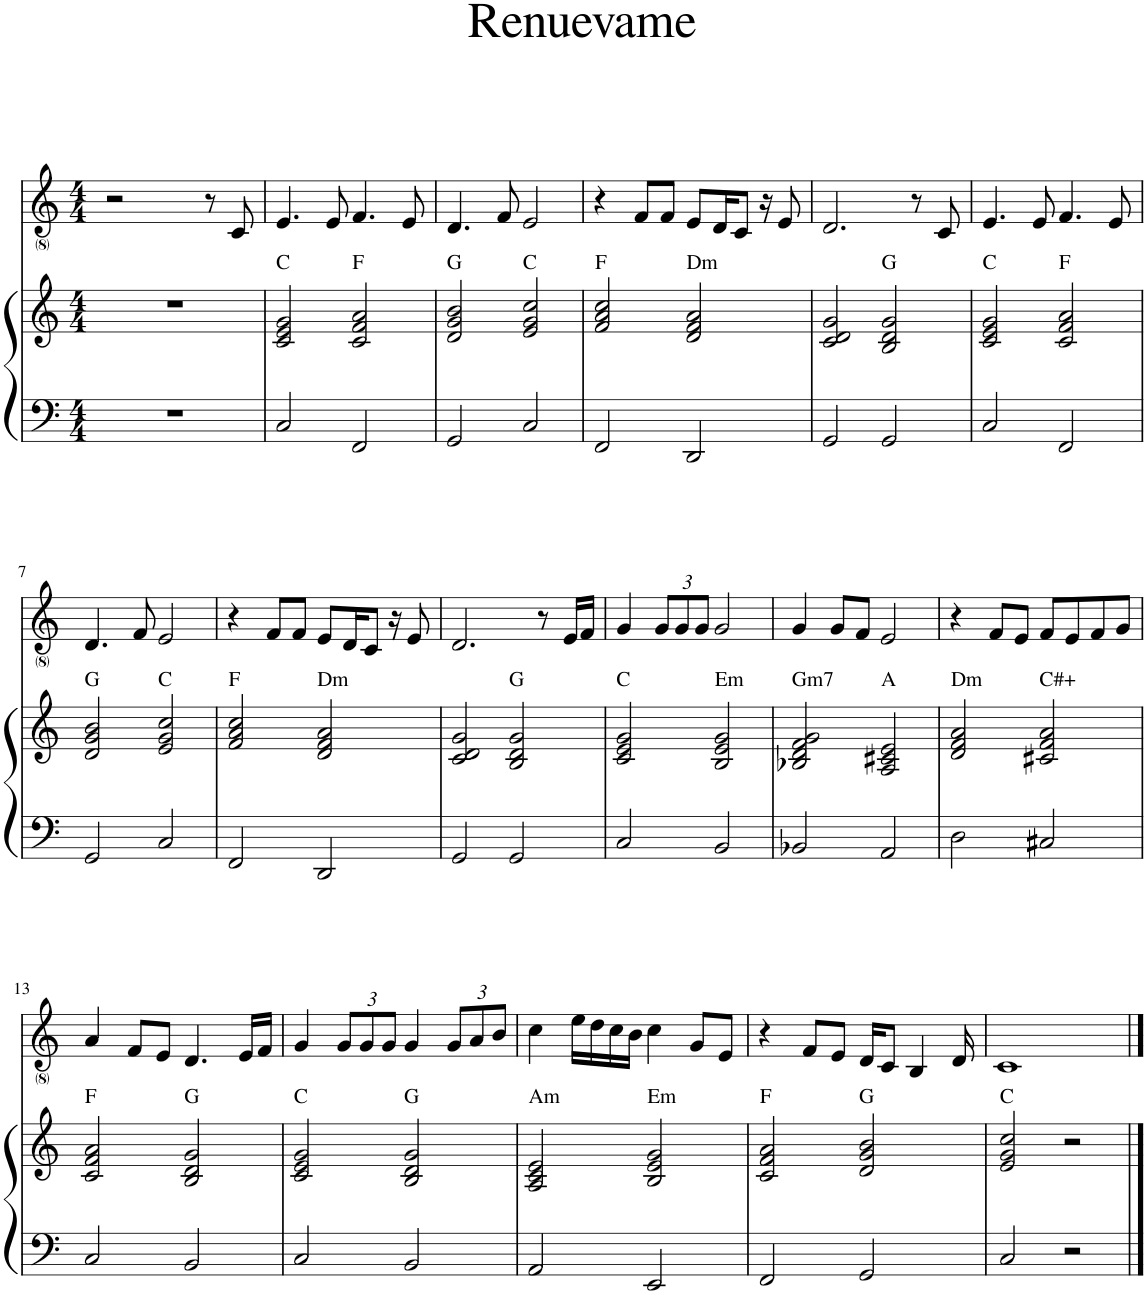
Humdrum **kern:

**kern	**kern	**kern
*part2	*part2	*part1
*staff3	*staff2	*staff1
*I"Piano	*	*I"Voice
*I'Pno	*	*
*clefF4	*clefG2	*clefG2
*k[]	*k[]	*k[]
*M4/4	*M4/4	*M4/4
=1	=1	=1
1r	1r	2r
.	.	4ryy
.	.	8r
.	.	8c/
=2	=2	=2
!	!LO:TX:a:t=C	!
2C/	2c/ 2e/ 2g/	4.e/
.	.	8e/
!	!LO:TX:a:t=F	!
2FF/	2c/ 2f/ 2a/	4.f/
.	.	8e/
=3	=3	=3
!	!LO:TX:a:t=G	!
2GG/	2d/ 2g/ 2b/	4.d/
.	.	8f/
!	!LO:TX:a:t=C	!
2C/	2e/ 2g/ 2cc/	2e/
=4	=4	=4
!	!LO:TX:a:t=F	!
2FF/	2f/ 2a/ 2cc/	4r
.	.	8f/L
.	.	8f/J
!	!LO:TX:a:t=Dm	!
2DD/	2d/ 2f/ 2a/	8e/L
.	.	16d/K
.	.	8c/J
.	.	16r
.	.	8e/
=5	=5	=5
2GG/	2c/ 2d/ 2g/	2.d/
!	!LO:TX:a:t=G	!
2GG/	2B/ 2d/ 2g/	.
.	.	8r
.	.	8c/
=6	=6	=6
!	!LO:TX:a:t=C	!
2C/	2c/ 2e/ 2g/	4.e/
.	.	8e/
!	!LO:TX:a:t=F	!
2FF/	2c/ 2f/ 2a/	4.f/
.	.	8e/
!!LO:LB:g=z
=7	=7	=7
!	!LO:TX:a:t=G	!
2GG/	2d/ 2g/ 2b/	4.d/
.	.	8f/
!	!LO:TX:a:t=C	!
2C/	2e/ 2g/ 2cc/	2e/
=8	=8	=8
!	!LO:TX:a:t=F	!
2FF/	2f/ 2a/ 2cc/	4r
.	.	8f/L
.	.	8f/J
!	!LO:TX:a:t=Dm	!
2DD/	2d/ 2f/ 2a/	8e/L
.	.	16d/K
.	.	8c/J
.	.	16r
.	.	8e/
=9	=9	=9
2GG/	2c/ 2d/ 2g/	2.d/
!	!LO:TX:a:t=G	!
2GG/	2B/ 2d/ 2g/	.
.	.	8r
.	.	16e/LL
.	.	16f/JJ
=10	=10	=10
!	!LO:TX:a:t=C	!
2C/	2c/ 2e/ 2g/	4g/
*	*	*Xbrackettup
.	.	12g/L
.	.	12g/
.	.	12g/J
!	!LO:TX:a:t=Em	!
2BB/	2B/ 2e/ 2g/	2g/
=11	=11	=11
!	!LO:TX:a:t=Gm7	!
2BB-X/	2B-X/ 2d/ 2f/ 2g/	4g/
.	.	8g/L
.	.	8f/J
!	!LO:TX:a:t=A	!
2AA/	2A/ 2c#X/ 2e/	2e/
=12	=12	=12
!	!LO:TX:a:t=Dm	!
2D\	2d/ 2f/ 2a/	4r
.	.	8f/L
.	.	8e/J
!	!LO:TX:a:t=C#+	!
2C#X/	2c#X/ 2f/ 2a/	8f/L
.	.	8e/
.	.	8f/
.	.	8g/J
!!LO:LB:g=z
=13	=13	=13
!	!LO:TX:a:t=F	!
2C/	2c/ 2f/ 2a/	4a/
.	.	8f/L
.	.	8e/J
!	!LO:TX:a:t=G	!
2BB/	2B/ 2d/ 2g/	4.d/
.	.	16e/LL
.	.	16f/JJ
=14	=14	=14
!	!LO:TX:a:t=C	!
2C/	2c/ 2e/ 2g/	4g/
.	.	12g/L
.	.	12g/
.	.	12g/J
!	!LO:TX:a:t=G	!
2BB/	2B/ 2d/ 2g/	4g/
.	.	12g/L
.	.	12a/
.	.	12b/J
=15	=15	=15
!	!LO:TX:a:t=Am	!
2AA/	2A/ 2c/ 2e/	4cc\
.	.	16ee\LL
.	.	16dd\
.	.	16cc\
.	.	16b\JJ
!	!LO:TX:a:t=Em	!
2EE/	2B/ 2e/ 2g/	4cc\
.	.	8g/L
.	.	8e/J
=16	=16	=16
!	!LO:TX:a:t=F	!
2FF/	2c/ 2f/ 2a/	4r
.	.	8f/L
.	.	8e/J
!	!LO:TX:a:t=G	!
2GG/	2d/ 2g/ 2b/	16d/KL
.	.	8c/J
.	.	4B/
.	.	16d/
=17	=17	=17
!	!LO:TX:a:t=C	!
2C/	2e/ 2g/ 2cc/	1c
2r	2r	.
==	==	==
*-	*-	*-
